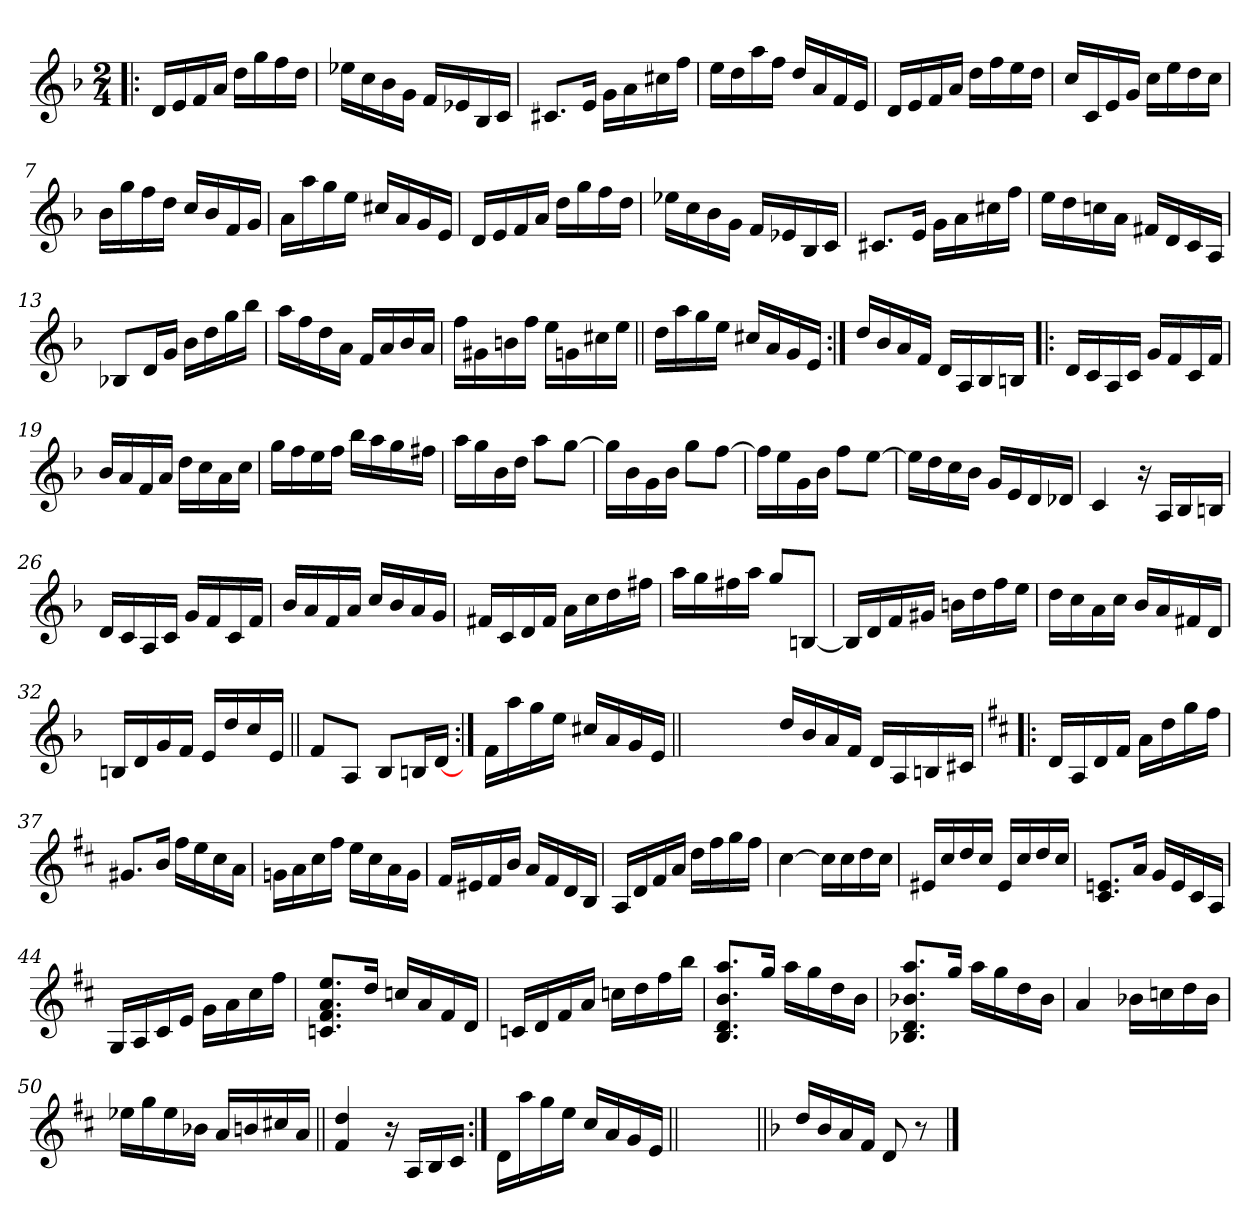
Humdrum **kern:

**kern
*part1
*staff1
*clefG2
*k[b-]
*F:
*M2/4
=1!|:
16d/LL
16e/
16f/
16a/JJ
16dd\LL
16gg\
16ff\
16dd\JJ
=2
16ee-X\LL
16cc\
16b-\
16g\JJ
16f/LL
16e-X/
16B-/
16c/JJ
=3
8.c#X/L
16e/Jk
16g\LL
16a\
16cc#X\
16ff\JJ
=4
16ee\LL
16dd\
16aa\
16ff\JJ
16dd/LL
16a/
16f/
16e/JJ
!!LO:LB:g=z
=5
16d/LL
16e/
16f/
16a/JJ
16dd\LL
16ff\
16ee\
16dd\JJ
=6
16cc/LL
16c/
16e/
16g/JJ
16cc\LL
16ee\
16dd\
16cc\JJ
=7
16b-\LL
16gg\
16ff\
16dd\JJ
16cc/LL
16b-/
16f/
16g/JJ
=8
16a\LL
16aa\
16gg\
16ee\JJ
16cc#X/LL
16a/
16g/
16e/JJ
!!LO:LB:g=z
=9
16d/LL
16e/
16f/
16a/JJ
16dd\LL
16gg\
16ff\
16dd\JJ
=10
16ee-X\LL
16cc\
16b-\
16g\JJ
16f/LL
16e-X/
16B-/
16c/JJ
=11
8.c#X/L
16e/Jk
16g\LL
16a\
16cc#X\
16ff\JJ
=12
16ee\LL
16dd\
16ccn\
16a\JJ
16f#X/LL
16d/
16c/
16A/JJ
!!LO:LB:g=z
=13
8B-X/L
16d/L
16g/JJ
16b-\LL
16dd\
16gg\
16bb-\JJ
=14
16aa\LL
16ff\
16dd\
16a\JJ
16f/LL
16a/
16b-/
16a/JJ
=15
16ff\LL
16g#X\
16bn\
16ff\JJ
16ee\LL
16gn\
16cc#X\
16ee\JJ
=16||
16dd\LL
16aa\
16gg\
16ee\JJ
16cc#X/LL
16a/
16g/
16e/JJ
!!LO:LB:g=z
=17:|!
16dd/LL
16b-/
16a/
16f/JJ
16d/LL
16A/
16B-/
16Bn/JJ
=18!|:
16d/LL
16c/
16A/
16c/JJ
16g/LL
16f/
16c/
16f/JJ
=19
16b-/LL
16a/
16f/
16a/JJ
16dd\LL
16cc\
16a\
16cc\JJ
=20
16gg\LL
16ff\
16ee\
16ff\JJ
16bb-\LL
16aa\
16gg\
16ff#X\JJ
!!LO:LB:g=z
=21
16aa\LL
16gg\
16b-\
16dd\JJ
8aa\L
[8gg\J
=22
16gg\LL]
16b-\
16g\
16b-\JJ
8gg\L
[8ff\J
=23
16ff\LL]
16ee\
16g\
16b-\JJ
8ff\L
[8ee\J
=24
16ee\LL]
16dd\
16cc\
16b-\JJ
16g/LL
16e/
16d/
16d-X/JJ
!!LO:LB:g=z
=25
4c/
16r
16A/LL
16B-/
16Bn/JJ
=26
16d/LL
16c/
16A/
16c/JJ
16g/LL
16f/
16c/
16f/JJ
=27
16b-/LL
16a/
16f/
16a/JJ
16cc/LL
16b-/
16a/
16g/JJ
=28
16f#X/LL
16c/
16d/
16f#/JJ
16a\LL
16cc\
16dd\
16ff#X\JJ
!!LO:LB:g=z
=29
16aa\LL
16gg\
16ff#X\
16aa\JJ
8gg/L
[8Bn/J
=30
16B/LL]
16d/
16f/
16g#X/JJ
16bn\LL
16dd\
16ff\
16ee\JJ
=31
16dd\LL
16cc\
16a\
16cc\JJ
16b-/LL
16a/
16f#X/
16d/JJ
=32
16Bn/LL
16d/
16g/
16f/JJ
16e/LL
16dd/
16cc/
16e/JJ
!!LO:LB:g=z
=33||
8f/L
8A/J
8B-/L
16Bn/L
[16d/JJ
=34:|!
16f\LL
16aa\
16gg\
16ee\JJ
16cc#X/LL
16a/
16g/
16e/JJ
=34X1||
*stria0
2ryy
!!LO:PB:g=z
=35-
*stria5
16dd/LL
16b-/
16a/
16f/JJ
16d/LL
16A/
16Bn/
16c#X/JJ
=36!|:
*k[f#c#]
*D:
16d/LL
16A/
16d/
16f#/JJ
16a\LL
16dd\
16gg\
16ff#\JJ
=37
8.g#X/L
16b/Jk
16ff#\LL
16ee\
16cc#\
16a\JJ
=38
16gn\LL
16a\
16cc#\
16ff#\JJ
16ee\LL
16cc#\
16a\
16g\JJ
!!LO:LB:g=z
=39
16f#/LL
16e#X/
16f#/
16b/JJ
16a/LL
16f#/
16d/
16B/JJ
=40
16A/LL
16d/
16f#/
16a/JJ
16dd\LL
16ff#\
16gg\
16ff#\JJ
=41
[4cc#\
16cc#\LL]
16cc#\
16dd\
16cc#\JJ
=42
16e#X/LL
16cc#/
16dd/
16cc#/JJ
16e#/LL
16cc#/
16dd/
16cc#/JJ
!!LO:LB:g=z
=43
8.c#/ 8.en/L
16a/Jk
16g/LL
16e/
16c#/
16A/JJ
=44
16G/LL
16A/
16c#/
16e/JJ
16g\LL
16a\
16cc#\
16ff#\JJ
=45
8.cn/ 8.f#/ 8.a/ 8.ee/L
16dd/Jk
16ccn/LL
16a/
16f#/
16d/JJ
=46
16cn/LL
16d/
16f#/
16a/JJ
16ccn\LL
16dd\
16ff#\
16bb\JJ
!!LO:LB:g=z
=47
8.B/ 8.d/ 8.b/ 8.aa/L
16gg/Jk
16aa\LL
16gg\
16dd\
16b\JJ
=48
8.B-X/ 8.d/ 8.b-X/ 8.aa/L
16gg/Jk
16aa\LL
16gg\
16dd\
16b-\JJ
=49
4a/
16b-X\LL
16ccn\
16dd\
16b-\JJ
=50
16ee-X\LL
16gg\
16ee-\
16b-X\JJ
16a/LL
16bn/
16cc#X/
16a/JJ
!!LO:LB:g=z
=51||
4f#/ 4dd/
16r
16A/LL
16B/
16c#/JJ
=52:|!
16d\LL
16aa\
16gg\
16ee\JJ
16cc#/LL
16a/
16g/
16e/JJ
=52X2||
*stria0
2ryy
=53||
*stria5
*k[b-]
*F:
16dd/LL
16b-/
16a/
16f/JJ
8d/
8r
==
*-
